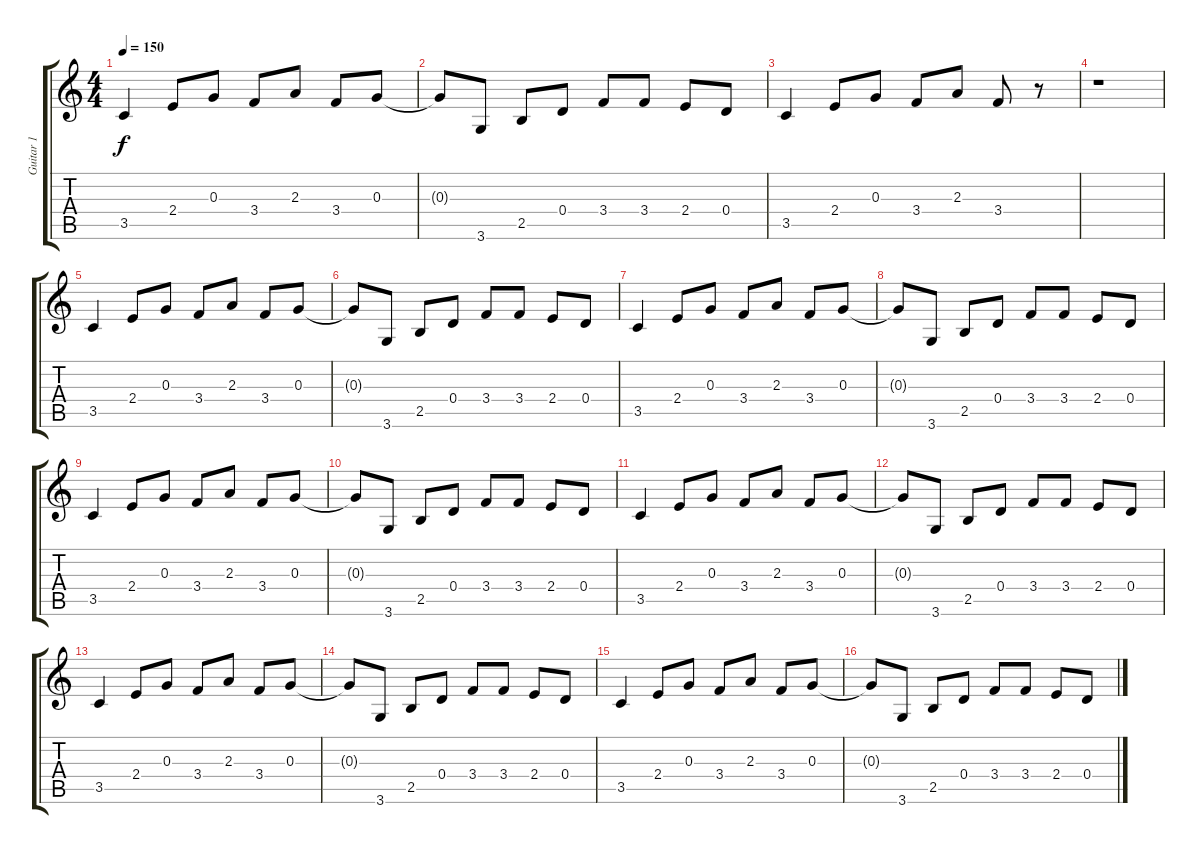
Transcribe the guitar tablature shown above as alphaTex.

\track ("Guitar 1" "Guitar 1") {instrument electricguitarclean}
\staff {score tabs}
\tuning (E4 B3 G3 D3 A2 E2) {hide}
\ts (4 4)
\tempo 150
\clef g2
\ks c
3.5.4{dy f} 2.4.8 0.3.8 3.4.8 2.3.8 3.4.8 0.3.8 |
0.3{t}.8 3.6.8 2.5.8 0.4.8 3.4.8 3.4.8 2.4.8 0.4.8 |
3.5.4 2.4.8 0.3.8 3.4.8 2.3.8 3.4.8 r.8 |
r.1 |
3.5.4 2.4.8 0.3.8 3.4.8 2.3.8 3.4.8 0.3.8 |
0.3{t}.8 3.6.8 2.5.8 0.4.8 3.4.8 3.4.8 2.4.8 0.4.8 |
3.5.4 2.4.8 0.3.8 3.4.8 2.3.8 3.4.8 0.3.8 |
0.3{t}.8 3.6.8 2.5.8 0.4.8 3.4.8 3.4.8 2.4.8 0.4.8 |
3.5.4 2.4.8 0.3.8 3.4.8 2.3.8 3.4.8 0.3.8 |
0.3{t}.8 3.6.8 2.5.8 0.4.8 3.4.8 3.4.8 2.4.8 0.4.8 |
3.5.4 2.4.8 0.3.8 3.4.8 2.3.8 3.4.8 0.3.8 |
0.3{t}.8 3.6.8 2.5.8 0.4.8 3.4.8 3.4.8 2.4.8 0.4.8 |
3.5.4 2.4.8 0.3.8 3.4.8 2.3.8 3.4.8 0.3.8 |
0.3{t}.8 3.6.8 2.5.8 0.4.8 3.4.8 3.4.8 2.4.8 0.4.8 |
3.5.4 2.4.8 0.3.8 3.4.8 2.3.8 3.4.8 0.3.8 |
0.3{t}.8 3.6.8 2.5.8 0.4.8 3.4.8 3.4.8 2.4.8 0.4.8
